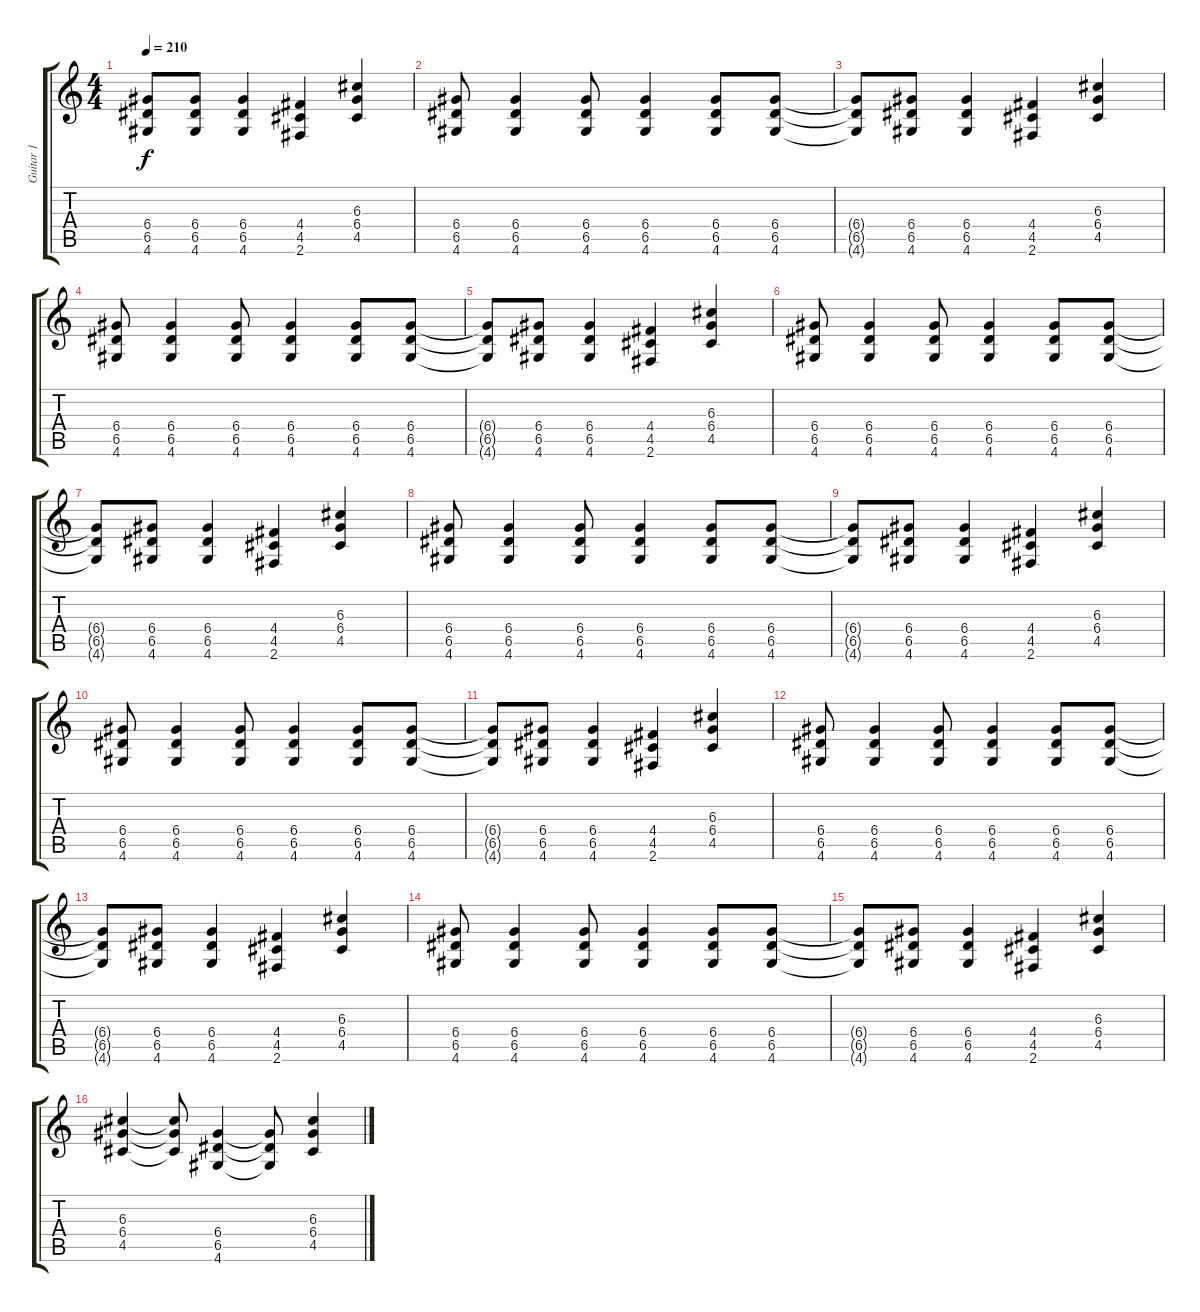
\track ("Guitar 1" "Guitar 1") {instrument distortionguitar}
\staff {score tabs}
\tuning (E4 B3 G3 D3 A2 E2) {hide}
\ts (4 4)
\tempo 210
\clef g2
\ks c
(6.4{t} 6.5{t} 4.6{t}).8{dy f} (6.4 6.5 4.6).8 (6.4 6.5 4.6).4 (4.4 4.5 2.6).4 (6.3 6.4 4.5).4 |
(6.4 6.5 4.6).8 (6.4 6.5 4.6).4 (6.4 6.5 4.6).8 (6.4 6.5 4.6).4 (6.4 6.5 4.6).8 (6.4 6.5 4.6).8 |
(6.4{t} 6.5{t} 4.6{t}).8 (6.4 6.5 4.6).8 (6.4 6.5 4.6).4 (4.4 4.5 2.6).4 (6.3 6.4 4.5).4 |
(6.4 6.5 4.6).8 (6.4 6.5 4.6).4 (6.4 6.5 4.6).8 (6.4 6.5 4.6).4 (6.4 6.5 4.6).8 (6.4 6.5 4.6).8 |
(6.4{t} 6.5{t} 4.6{t}).8 (6.4 6.5 4.6).8 (6.4 6.5 4.6).4 (4.4 4.5 2.6).4 (6.3 6.4 4.5).4 |
(6.4 6.5 4.6).8 (6.4 6.5 4.6).4 (6.4 6.5 4.6).8 (6.4 6.5 4.6).4 (6.4 6.5 4.6).8 (6.4 6.5 4.6).8 |
(6.4{t} 6.5{t} 4.6{t}).8 (6.4 6.5 4.6).8 (6.4 6.5 4.6).4 (4.4 4.5 2.6).4 (6.3 6.4 4.5).4 |
(6.4 6.5 4.6).8 (6.4 6.5 4.6).4 (6.4 6.5 4.6).8 (6.4 6.5 4.6).4 (6.4 6.5 4.6).8 (6.4 6.5 4.6).8 |
(6.4{t} 6.5{t} 4.6{t}).8 (6.4 6.5 4.6).8 (6.4 6.5 4.6).4 (4.4 4.5 2.6).4 (6.3 6.4 4.5).4 |
(6.4 6.5 4.6).8 (6.4 6.5 4.6).4 (6.4 6.5 4.6).8 (6.4 6.5 4.6).4 (6.4 6.5 4.6).8 (6.4 6.5 4.6).8 |
(6.4{t} 6.5{t} 4.6{t}).8 (6.4 6.5 4.6).8 (6.4 6.5 4.6).4 (4.4 4.5 2.6).4 (6.3 6.4 4.5).4 |
(6.4 6.5 4.6).8 (6.4 6.5 4.6).4 (6.4 6.5 4.6).8 (6.4 6.5 4.6).4 (6.4 6.5 4.6).8 (6.4 6.5 4.6).8 |
(6.4{t} 6.5{t} 4.6{t}).8 (6.4 6.5 4.6).8 (6.4 6.5 4.6).4 (4.4 4.5 2.6).4 (6.3 6.4 4.5).4 |
(6.4 6.5 4.6).8 (6.4 6.5 4.6).4 (6.4 6.5 4.6).8 (6.4 6.5 4.6).4 (6.4 6.5 4.6).8 (6.4 6.5 4.6).8 |
(6.4{t} 6.5{t} 4.6{t}).8 (6.4 6.5 4.6).8 (6.4 6.5 4.6).4 (4.4 4.5 2.6).4 (6.3 6.4 4.5).4 |
(6.3 6.4 4.5).4 (6.3{t} 6.4{t} 4.5{t}).8 (6.4 6.5 4.6).4 (6.4{t} 6.5{t} 4.6{t}).8 (6.3 6.4 4.5).4
